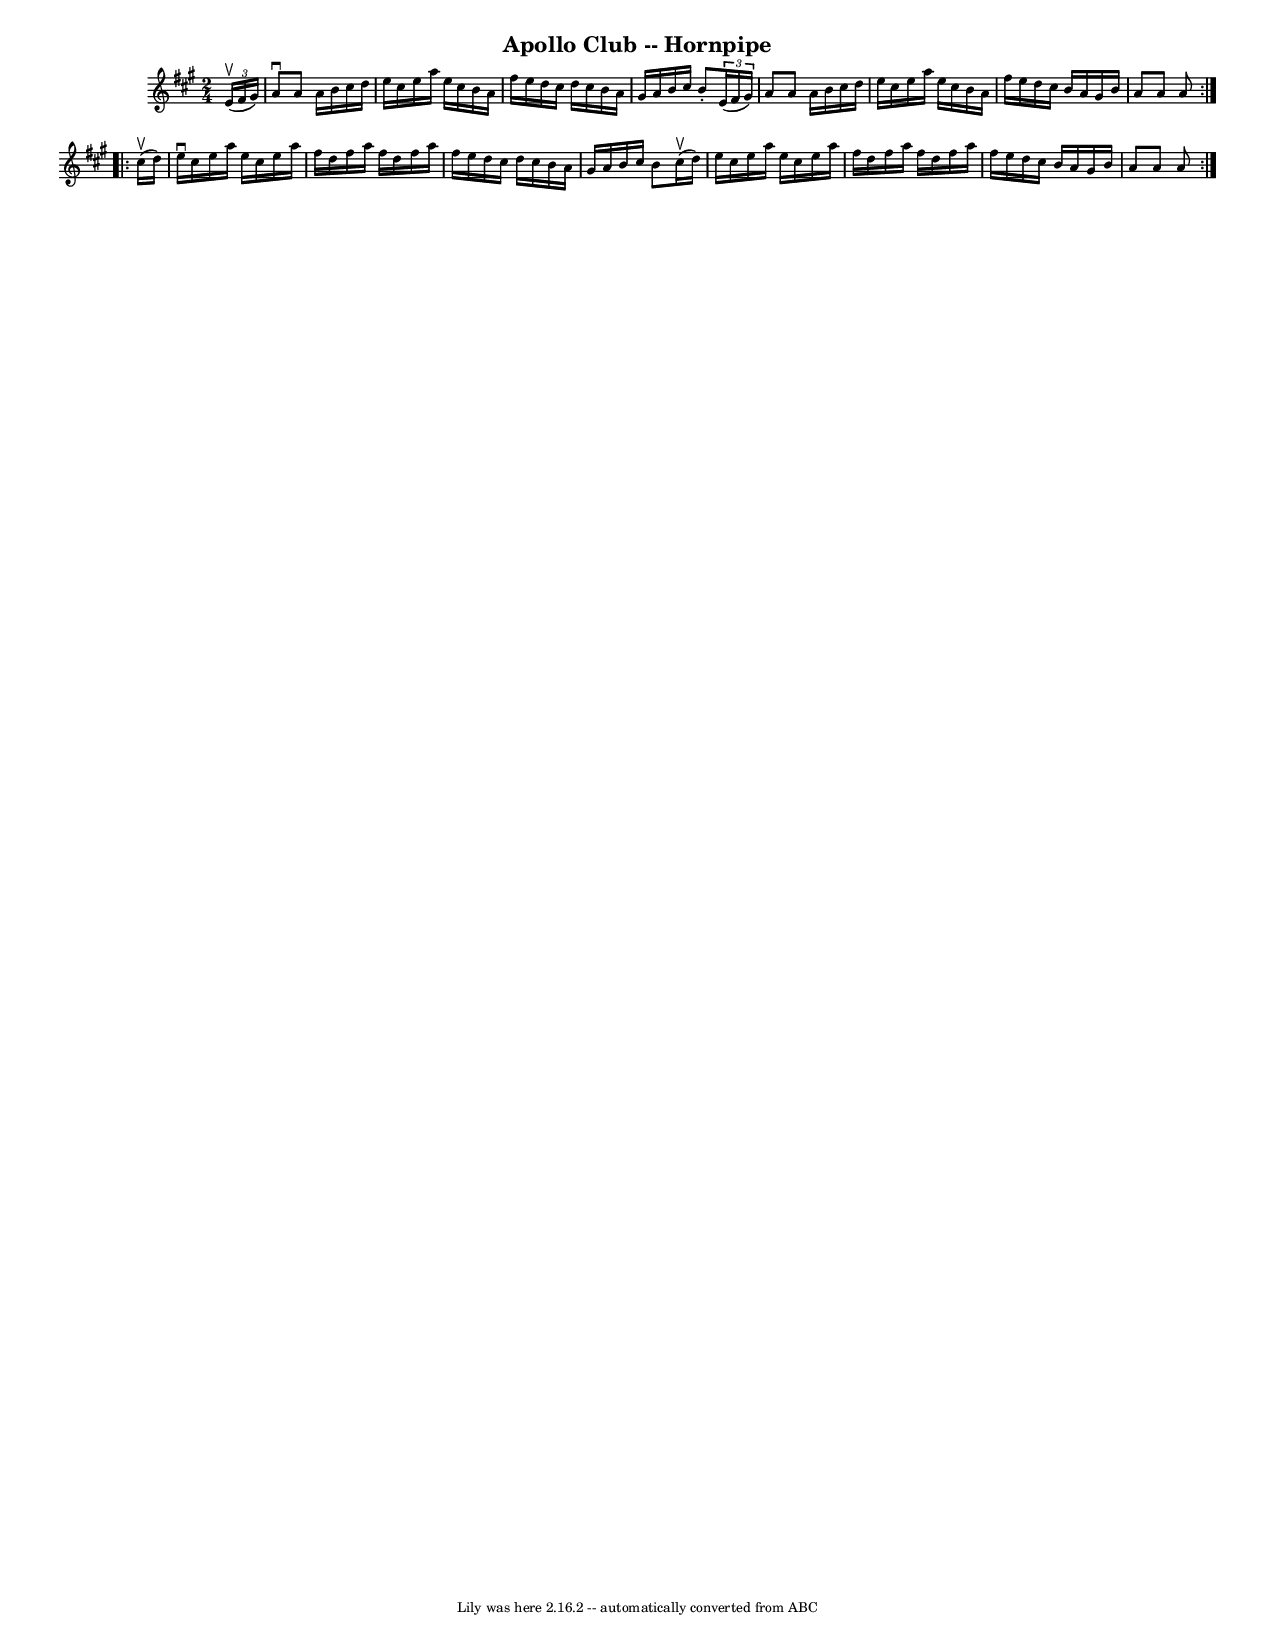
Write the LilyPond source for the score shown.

\version "2.16.2"
\include "Mammoth.ily"
\header {
  %% book = "Cole's 1000 Fiddle Tunes"
  crossRefNumber = "1"
  footnotes = ""
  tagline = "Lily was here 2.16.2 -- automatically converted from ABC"
  title = "Apollo Club -- Hornpipe"

}
voicedefault =  {



  \repeat volta 2 {

    \time 2/4
    \key a \major
    \partial 8
    \times 2/3 { e'16 (^\upbow fs'16 gs'16) }   |
    a'8^\downbow a'8 a'16 b'16 cs''16 d''16  |
    e''16 cs''16 e''16 a''16 e''16 cs''16 b'16 a'16    |
    fs''16 e''16 d''16 cs''16 d''16 cs''16 b'16 a'16   |
    gs'16 a'16 b'16 cs''16 b'8-.   \times 2/3 { e'16 (fs'16 gs'16) }   |
    a'8 a'8 a'16 b'16 cs''16 d''16   |
    e''16 cs''16 e''16 a''16 e''16 cs''16 b'16 a'16   |
    fs''16 e''16 d''16 cs''16 b'16 a'16 gs'16 b'16   |
    a'8 a'8 a'8
  }

  \repeat volta 2 {
    cs''16 (^\upbow d''16)   |
    e''16^\downbow cs''16 e''16 a''16 e''16 cs''16 e''16 a''16   |
    fs''16 d''16 fs''16 a''16 fs''16 d''16 fs''16 a''16    |
    fs''16 e''16 d''16 cs''16 d''16 cs''16 b'16 a'16   |
    gs'16 a'16 b'16 cs''16 b'8 cs''16 (^\upbow d''16)  |
    e''16 cs''16 e''16 a''16 e''16 cs''16 e''16 a''16   |
    fs''16 d''16 fs''16 a''16 fs''16 d''16 fs''16 a''16   |
    fs''16 e''16 d''16 cs''16 b'16 a'16 gs'16 b'16   |
    a'8 a'8 a'8
  }

}

\score{
  <<

    \context Staff="default"
    {
      \voicedefault

    }

  >>
  \layout {

  }
  \midi {
  }

}
